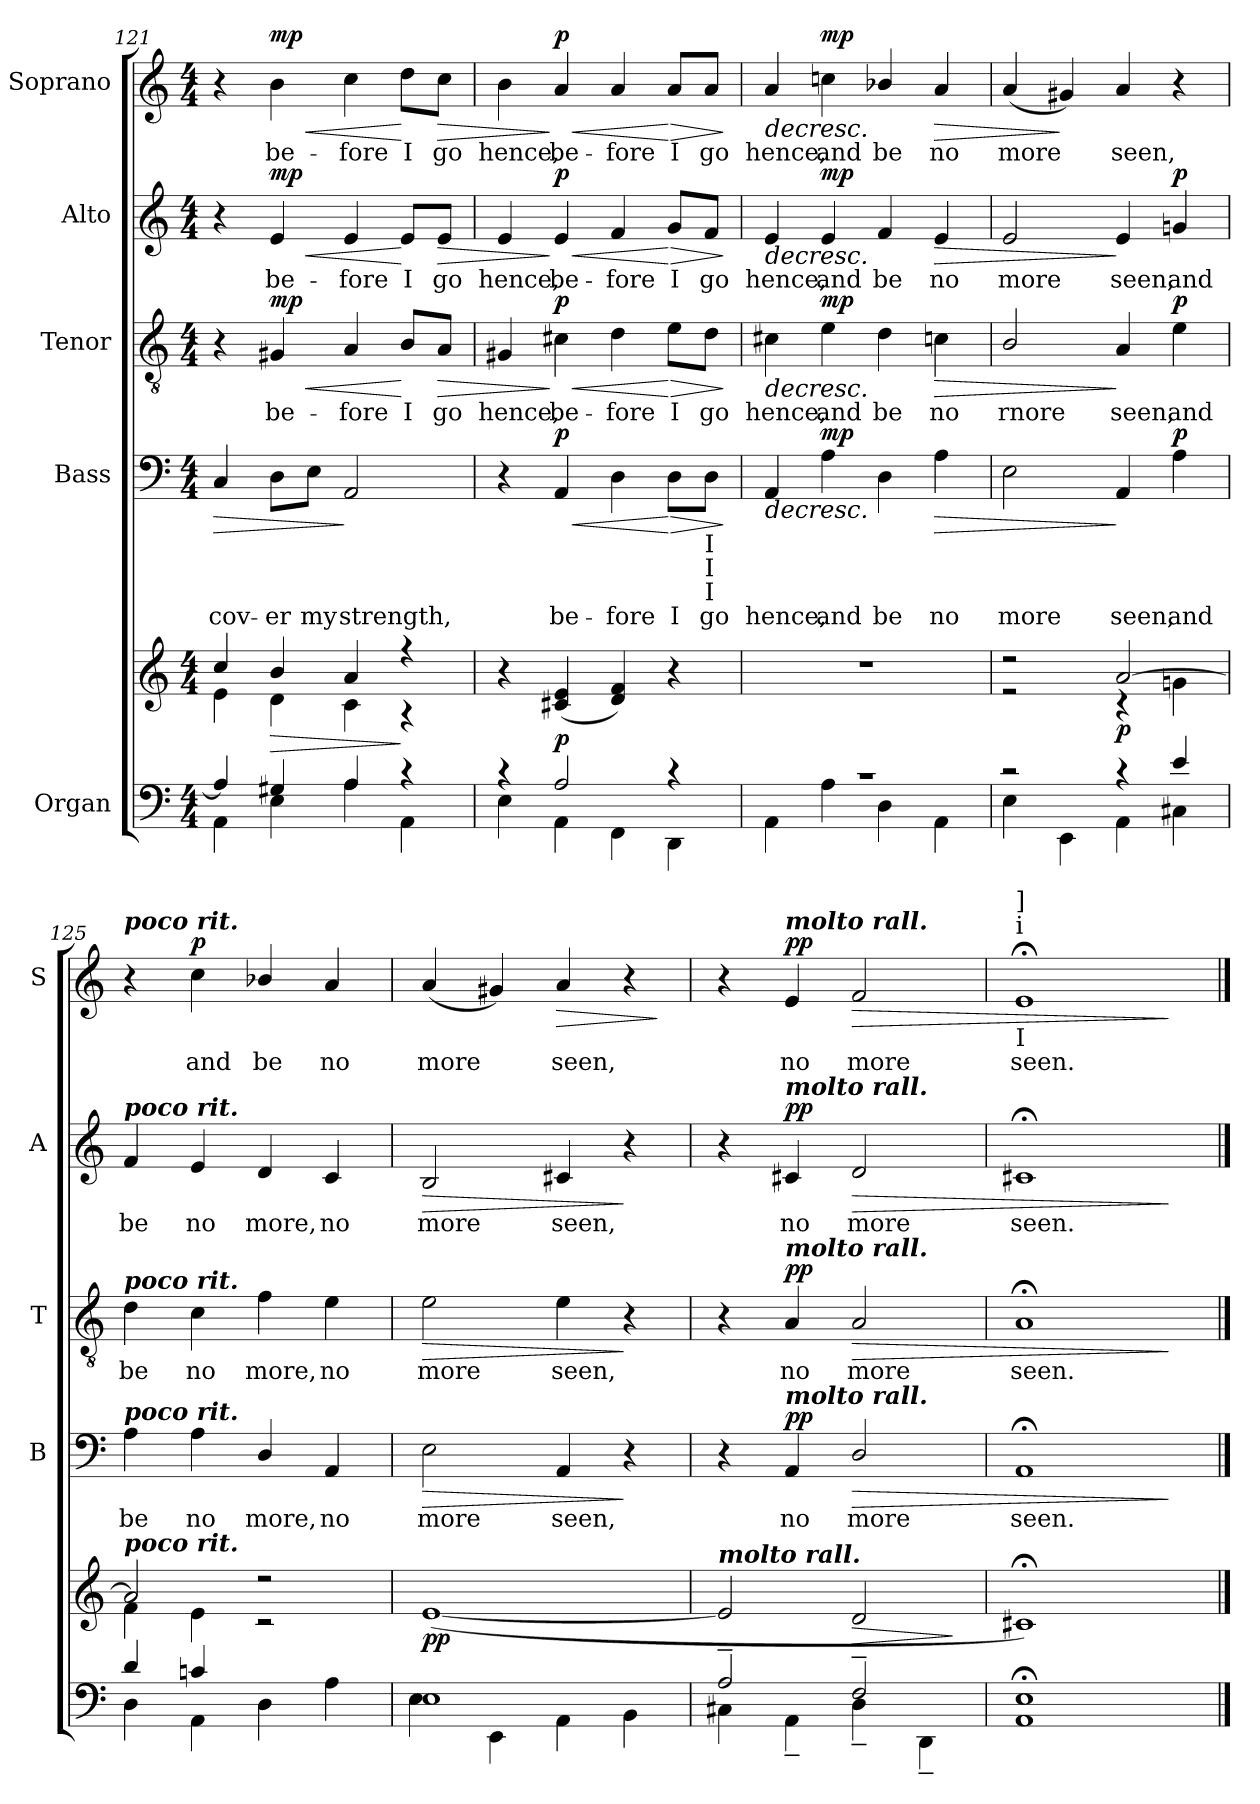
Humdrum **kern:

**kern	**kern	**dynam	**kern	**text	**dynam	**kern	**text	**dynam	**kern	**text	**dynam	**kern	**text	**dynam
*part5	*part5	*part5	*part4	*part4	*part4	*part3	*part3	*part3	*part2	*part2	*part2	*part1	*part1	*part1
*staff6	*staff5	*staff5/6	*staff4	*staff4	*staff4	*staff3	*staff3	*staff3	*staff2	*staff2	*staff2	*staff1	*staff1	*staff1
*I"Organ	*	*	*I"Bass	*	*	*I"Tenor	*	*	*I"Alto	*	*	*I"Soprano	*	*
*	*	*	*I'B	*	*	*I'T	*	*	*I'A	*	*	*I'S	*	*
*clefF4	*clefG2	*	*clefF4	*	*	*clefGv2	*	*	*clefG2	*	*	*clefG2	*	*
*k[]	*k[]	*	*k[]	*	*	*k[]	*	*	*k[]	*	*	*k[]	*	*
*C:	*C:	*	*C:	*	*	*C:	*	*	*C:	*	*	*C:	*	*
*M4/4	*M4/4	*	*M4/4	*	*	*M4/4	*	*	*M4/4	*	*	*M4/4	*	*
=121	=121	=121	=121	=121	=121	=121	=121	=121	=121	=121	=121	=121	=121	=121
*^	*^	*	*	*	*	*	*	*	*	*	*	*	*	*
!	!	!	!	!	!	!LO:LY:b	!LO:HP:b	!	!	!	!	!	!	!	!	!
4A/]	4AA\	4cc/	4e\	.	4C/	-cov-	>	4r	.	.	4r	.	.	4r	.	.
!	!	!	!	!LO:HP:b	!	!LO:LY:b	!	!	!LO:LY:b	!LO:HP:b	!	!LO:LY:b	!LO:HP:b	!	!LO:LY:b	!LO:HP:b
!	!	!	!	!	!	!	!	!	!	!LO:DY:n=1:b	!	!	!LO:DY:n=1:b	!	!	!LO:DY:n=1:b
4G#X/	4E\	4b/	4d\	>	8D\L	-er	.	4G#X/	be-	< mp	4e/	be-	< mp	4b\	be-	< mp
!	!	!	!	!	!	!LO:LY:b	!	!	!	!	!	!	!	!	!	!
.	.	.	.	.	8E\J	my	.	.	.	.	.	.	.	.	.	.
!	!	!	!	!	!	!LO:LY:b	!	!	!LO:LY:b	!	!	!LO:LY:b	!	!	!LO:LY:b	!
4A/	4A\	4a/	4c\	.	2AA/	strength,	]	4A/	-fore	.	4e/	-fore	.	4cc\	-fore	.
!	!	!	!	!	!	!	!	!	!LO:LY:b	!	!	!LO:LY:b	!	!	!LO:LY:b	!
4rc	4AA\	4r	4r	]	.	.	.	8B/L	I	[	8e/L	I	[	8dd\L	I	[
!	!	!	!	!	!	!	!	!	!LO:LY:b	!LO:HP:b	!	!LO:LY:b	!LO:HP:b	!	!LO:LY:b	!LO:HP:b
.	.	.	.	.	.	.	.	8A/J	go	>	8e/J	go	>	8cc\J	go	>
=122	=122	=122	=122	=122	=122	=122	=122	=122	=122	=122	=122	=122	=122	=122	=122	=122
!	!	!	!	!	!	!	!	!	!LO:LY:b	!	!	!LO:LY:b	!	!	!LO:LY:b	!
4rc	4E\	4r	2ryy	.	4r	.	.	4G#X/	hence,	.	4e/	hence,	.	4b\	hence,	.
!	!	!	!	!LO:DY:a=2	!	!LO:LY:b	!LO:HP:b	!	!LO:LY:b	!LO:HP:n=1:b	!	!LO:LY:b	!LO:HP:n=1:b	!	!LO:LY:b	!LO:HP:n=1:b
!	!	!	!	!	!	!	!LO:DY:n=1:b	!	!	!LO:DY:n=1:b	!	!	!LO:DY:n=1:b	!	!	!LO:DY:n=1:b
2A/	4AA\	(>4c#X/ 4e/	.	p	4AA/	be-	< p	4c#X\	be-	] < p	4e/	be-	] < p	4a/	be-	] < p
!	!	!	!	!	!	!LO:LY:b	!	!	!LO:LY:b	!	!	!LO:LY:b	!	!	!LO:LY:b	!
.	4FF\	4d/ 4f/)	2ryy	.	4D\	-fore	.	4d\	-fore	.	4f/	-fore	.	4a/	-fore	.
!	!	!	!	!	!	!LO:LY:b	!LO:HP:n=1:b	!	!LO:LY:b	!LO:HP:n=1:b	!	!LO:LY:b	!LO:HP:n=1:b	!	!LO:LY:b	!LO:HP:n=1:b
4rc	4DD\	4r	.	.	8D\L	I	[ >	8e\L	I	[ >	8g/L	I	[ >	8a/L	I	[ >
!	!	!	!	!	!LO:TX:b:t=I	!	!	!	!	!	!	!	!	!	!	!
!	!	!	!	!	!LO:TX:b:t=I	!	!	!	!	!	!	!	!	!	!	!
!	!	!	!	!	!LO:TX:b:t=I	!	!	!	!	!	!	!	!	!	!	!
!	!	!	!	!	!	!LO:LY:b	!	!	!LO:LY:b	!	!	!LO:LY:b	!	!	!LO:LY:b	!
.	.	.	.	.	8D\J	go	.	8d\J	go	.	8f/J	go	.	8a/J	go	.
*v	*v	*	*	*	*	*	*	*	*	*	*	*	*	*	*	*
*	*v	*v	*	*	*	*	*	*	*	*	*	*	*	*	*
.	.	.	.	.	]	.	.	]	.	.	]	.	.	]
!!LO:LB:g=z
=123	=123	=123	=123	=123	=123	=123	=123	=123	=123	=123	=123	=123	=123	=123
*^	*^	*	*	*	*	*	*	*	*	*	*	*	*	*
!	!	!	!	!	!	!LO:LY:b	!LO:HP:b	!	!LO:LY:b	!LO:HP:b	!	!LO:LY:b	!LO:HP:b	!	!LO:LY:b	!LO:HP:b
1rc	4AA\	1r	2ryy	.	4AA/	hence,	>	4c#X\	hence,	>	4e/	hence,	>	4a/	hence,	>
!	!	!	!	!	!	!LO:LY:b	!LO:DY:b	!	!LO:LY:b	!LO:DY:b	!	!LO:LY:b	!LO:DY:b	!	!LO:LY:b	!LO:DY:b
.	4A\	.	.	.	4A\	and	mp	4e\	and	mp	4e/	and	mp	4ccn\	and	mp
!	!	!	!	!	!	!LO:LY:b	!	!	!LO:LY:b	!	!	!LO:LY:b	!	!	!LO:LY:b	!
.	4D\	.	2ryy	.	4D\	be	]	4d\	be	]	4f/	be	]	4b-X/	be	]
!	!	!	!	!	!	!LO:LY:b	!LO:HP:b	!	!LO:LY:b	!LO:HP:b	!	!LO:LY:b	!LO:HP:b	!	!LO:LY:b	!LO:HP:b
.	4AA\	.	.	.	4A\	no	>	4cn\	no	>	4e/	no	>	4a/	no	>
=124	=124	=124	=124	=124	=124	=124	=124	=124	=124	=124	=124	=124	=124	=124	=124	=124
!	!	!	!	!	!	!LO:LY:b	!	!	!LO:LY:b	!	!	!LO:LY:b	!	!	!LO:LY:b	!
2rc	4E\	2r	2r	.	2E\	more	.	2B/	rnore	.	2e/	more	.	(<4a/	more	.
.	4EE\	.	.	.	.	.	.	.	.	.	.	.	.	4g#X/)	.	]
!	!	!	!	!LO:DY:b	!	!LO:LY:b	!	!	!LO:LY:b	!	!	!LO:LY:b	!	!	!LO:LY:b	!
4rc	4AA\	[>2a/	4rc	p	4AA/	seen,	]	4A/	seen,	]	4e/	seen,	]	4a/	seen,	.
!	!	!	!	!	!	!LO:LY:b	!LO:DY:b	!	!LO:LY:b	!LO:DY:b	!	!LO:LY:b	!LO:DY:b	!	!	!
4e/	4C#X\	.	4gn\	.	4A\	and	p	4e\	and	p	4gn/	and	p	4r	.	.
=125	=125	=125	=125	=125	=125	=125	=125	=125	=125	=125	=125	=125	=125	=125	=125	=125
!	!	!	!	!	!	!	!	!	!	!	!	!	!	!LO:TX:a:Bi:t=poco rit.	!	!
!	!	!	!	!	!	!	!	!	!	!	!LO:TX:a:Bi:t=poco rit.	!	!	!	!	!
!	!	!	!	!	!	!	!	!LO:TX:a:Bi:t=poco rit.	!	!	!	!	!	!	!	!
!	!	!	!	!	!LO:TX:a:Bi:t=poco rit.	!	!	!	!	!	!	!	!	!	!	!
!	!	!LO:TX:a:Bi:t=poco rit.	!	!	!	!	!	!	!	!	!	!	!	!	!	!
!	!	!	!	!	!	!LO:LY:b	!	!	!LO:LY:b	!	!	!LO:LY:b	!	!	!	!
4d/	4D\	2a/]	4f\	.	4A\	be	.	4d\	be	.	4f/	be	.	4r	.	.
!	!	!	!	!	!	!LO:LY:b	!	!	!LO:LY:b	!	!	!LO:LY:b	!	!	!LO:LY:b	!LO:DY:b
4cn/	4AA\	.	4e\	.	4A\	no	.	4c\	no	.	4e/	no	.	4cc\	and	p
!	!	!	!	!	!	!LO:LY:b	!	!	!LO:LY:b	!	!	!LO:LY:b	!	!	!LO:LY:b	!
4D\	2ryy	2r	2r	.	4D/	more,	.	4f\	more,	.	4d/	more,	.	4b-X/	be	.
!	!	!	!	!	!	!LO:LY:b	!	!	!LO:LY:b	!	!	!LO:LY:b	!	!	!LO:LY:b	!
4A\	.	.	.	.	4AA/	no	.	4e\	no	.	4c/	no	.	4a/	no	.
=126	=126	=126	=126	=126	=126	=126	=126	=126	=126	=126	=126	=126	=126	=126	=126	=126
!	!	!	!	!LO:DY:b	!	!LO:LY:b	!LO:HP:b	!	!LO:LY:b	!LO:HP:b	!	!LO:LY:b	!LO:HP:b	!	!LO:LY:b	!
1E	4E\	(>[1e	2ryy	pp	2E\	more	>	2e\	more	>	2B/	more	>	(<4a/	more	.
.	4EE\	.	.	.	.	.	.	.	.	.	.	.	.	4g#X/)	.	.
!	!	!	!	!	!	!LO:LY:b	!	!	!LO:LY:b	!	!	!LO:LY:b	!	!	!LO:LY:b	!LO:HP:b
.	4AA\	.	2ryy	.	4AA/	seen,	.	4e\	seen,	.	4c#X/	seen,	.	4a/	seen,	>
.	4BB\	.	.	.	4r	.	]	4r	.	]	4r	.	]	4r	.	.
*v	*v	*	*	*	*	*	*	*	*	*	*	*	*	*	*	*
*	*v	*v	*	*	*	*	*	*	*	*	*	*	*	*	*
.	.	.	.	.	.	.	.	.	.	.	.	.	.	]
=127	=127	=127	=127	=127	=127	=127	=127	=127	=127	=127	=127	=127	=127	=127
*^	*^	*	*	*	*	*	*	*	*	*	*	*	*	*
!	!	!LO:TX:a:Bi:t=molto rall.	!	!	!	!	!	!	!	!	!	!	!	!	!	!
2A~>/	4C#X\	2e/]	2ryy	.	4r	.	.	4r	.	.	4r	.	.	4r	.	.
!	!	!	!	!	!	!	!	!	!	!	!	!	!	!LO:TX:a:Bi:t=molto rall.	!	!
!	!	!	!	!	!	!	!	!	!	!	!LO:TX:a:Bi:t=molto rall.	!	!	!	!	!
!	!	!	!	!	!	!	!	!LO:TX:a:Bi:t=molto rall.	!	!	!	!	!	!	!	!
!	!	!	!	!	!LO:TX:a:Bi:t=molto rall.	!	!	!	!	!	!	!	!	!	!	!
!	!	!	!	!	!	!LO:LY:b	!LO:DY:b	!	!LO:LY:b	!LO:DY:b	!	!LO:LY:b	!LO:DY:b	!	!LO:LY:b	!LO:DY:b
.	4AA~<\	.	.	.	4AA/	no	pp	4A/	no	pp	4c#X/	no	pp	4e/	no	pp
!	!	!	!	!LO:HP:b	!	!LO:LY:b	!LO:HP:b	!	!LO:LY:b	!LO:HP:b	!	!LO:LY:b	!LO:HP:b	!	!LO:LY:b	!LO:HP:b
2F~>/	4D~<\	2d/	2ryy	>	2D/	more	>	2A/	more	>	2d/	more	>	2f/	more	>
.	4DD~<\	.	.	.	.	.	.	.	.	.	.	.	.	.	.	.
*v	*v	*	*	*	*	*	*	*	*	*	*	*	*	*	*	*
*	*v	*v	*	*	*	*	*	*	*	*	*	*	*	*	*
.	.	]	.	.	.	.	.	.	.	.	.	.	.	.
=128	=128	=128	=128	=128	=128	=128	=128	=128	=128	=128	=128	=128	=128	=128
*^	*^	*	*	*	*	*	*	*	*	*	*	*	*	*
!	!	!	!	!	!	!	!	!	!	!	!	!	!	!LO:TX:b:t=I	!	!
!	!	!	!	!	!	!	!	!	!	!	!	!	!	!LO:TX:a:t=i	!	!
!	!	!	!	!	!	!	!	!	!	!	!	!	!	!LO:TX:a:t=]	!	!
!	!	!	!	!	!	!LO:LY:b	!	!	!LO:LY:b	!	!	!LO:LY:b	!	!	!LO:LY:b	!
1E;<	1AA	1c#X;<)	2ryy	.	1AA;	seen.	.	1A;	seen.	.	1c#X;	seen.	.	1e;	seen.	.
.	.	.	2ryy	.	.	.	.	.	.	.	.	.	.	.	.	.
*v	*v	*	*	*	*	*	*	*	*	*	*	*	*	*	*	*
*	*v	*v	*	*	*	*	*	*	*	*	*	*	*	*	*
.	.	.	.	.	]	.	.	]	.	.	]	.	.	]
==	==	==	==	==	==	==	==	==	==	==	==	==	==	==
*-	*-	*-	*-	*-	*-	*-	*-	*-	*-	*-	*-	*-	*-	*-
